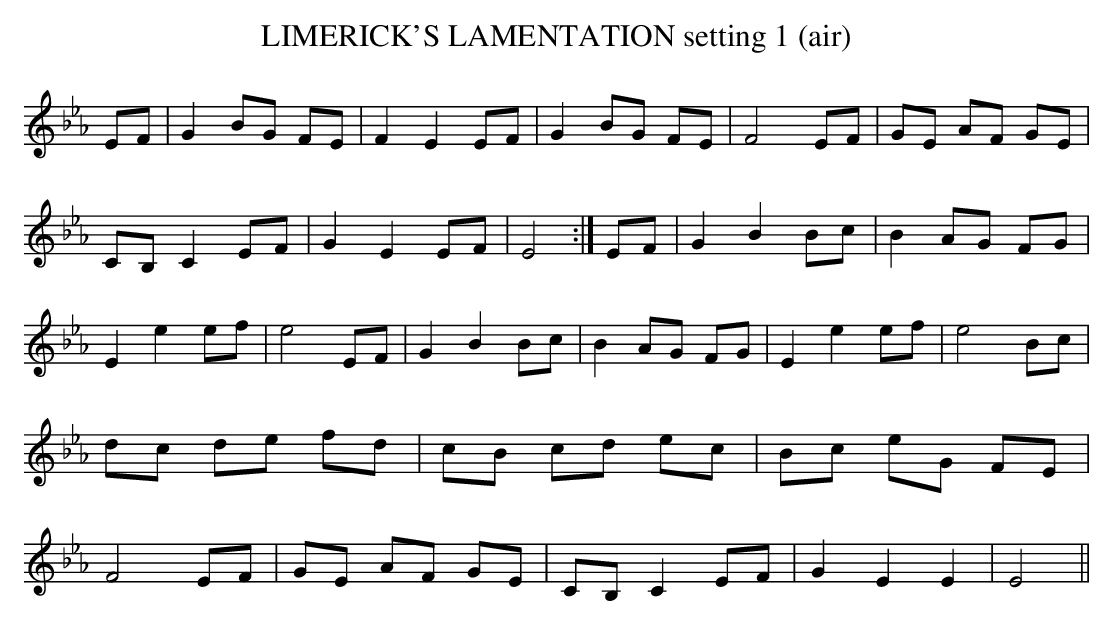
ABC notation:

X:1
T:LIMERICK'S LAMENTATION setting 1 (air)\
Y:"Adagio"\
the sound file, hence eliminated here.\
M:3/4\
L:1/8\
K:Eb\
EF|G2 BG FE|F2 E2 EF|G2 BG FE|F4 EF|\
GE AF GE|CB, C2 EF|G2 E2 EF|E4:|\
EF|G2 B2 Bc|B2 AG FG|E2 e2 ef|e4 EF|\
G2 B2 Bc|B2 AG FG|E2 e2 ef|e4 Bc|\
dc de fd|cB cd ec|Bc eG FE|F4 EF|\
GE AF GE|CB, C2 EF|G2 E2 E2|E4||\
\
\
